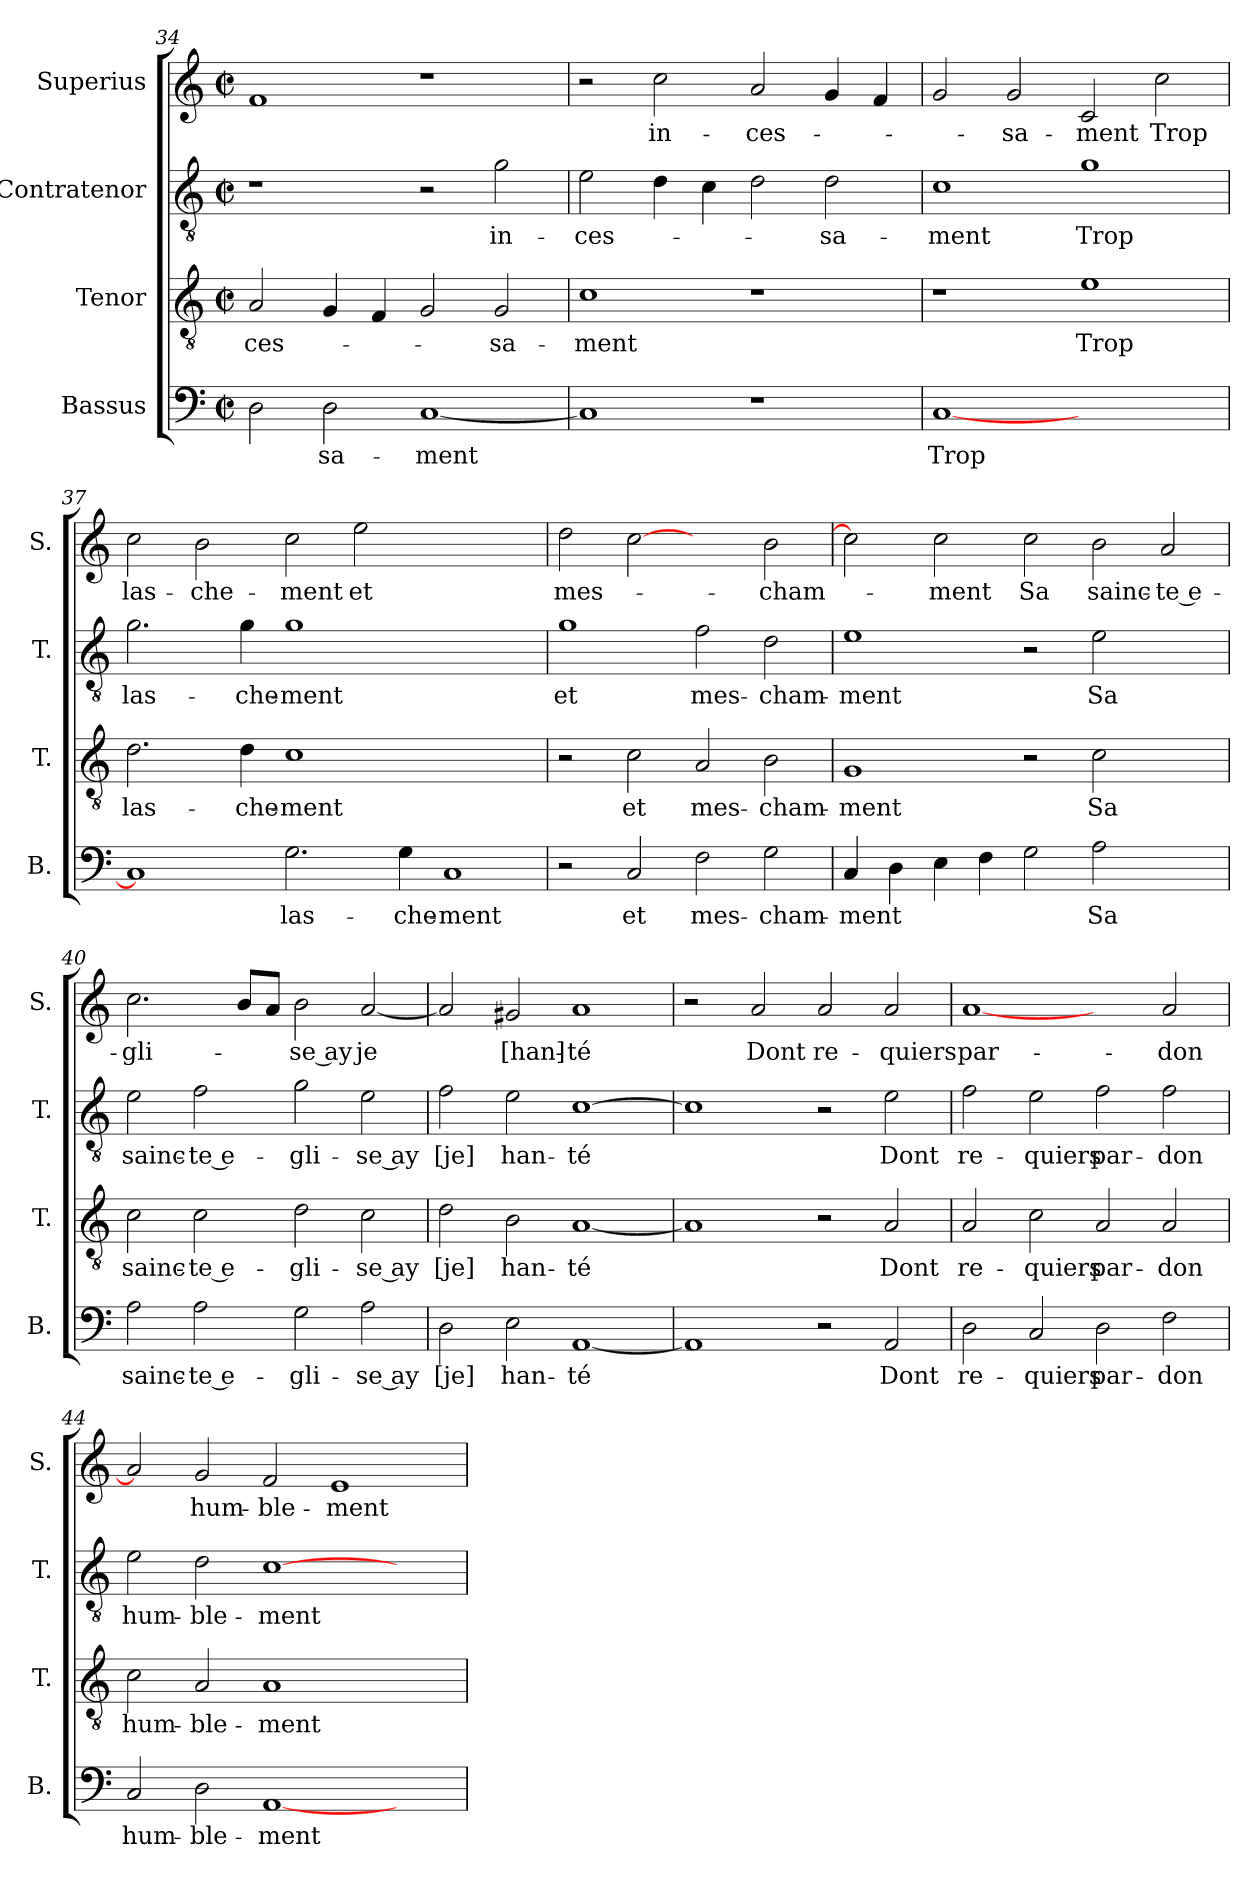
**kern	**text	**kern	**text	**kern	**text	**kern	**text
*part4	*part4	*part3	*part3	*part2	*part2	*part1	*part1
*staff4	*staff4	*staff3	*staff3	*staff2	*staff2	*staff1	*staff1
*I"Bassus	*	*I"Tenor	*	*I"Contratenor	*	*I"Superius	*
*I'B.	*	*I'T.	*	*I'T.	*	*I'S.	*
*clefF4	*	*clefGv2	*	*clefGv2	*	*clefG2	*
*k[]	*	*k[]	*	*k[]	*	*k[]	*
*C:	*	*C:	*	*C:	*	*C:	*
*M2/2	*	*M2/2	*	*M2/2	*	*M2/2	*
*met(c|)	*	*met(c|)	*	*met(c|)	*	*met(c|)	*
=34	=34	=34	=34	=34	=34	=34	=34
2D\	.	2A/	-ces-	1r	.	1f/	.
2D\	-sa-	4G/	.	.	.	.	.
.	.	4F/	.	.	.	.	.
[1C/	-ment	2G/	.	2r	.	1r	.
.	.	2G/	-sa-	2g\	in-	.	.
=35	=35	=35	=35	=35	=35	=35	=35
1C/]	.	1c\	-ment	2e\	-ces-	2r	.
.	.	.	.	4d\	.	2cc\	in-
.	.	.	.	4c\	.	.	.
1r	.	1r	.	2d\	.	2a/	-ces-
.	.	.	.	2d\	-sa-	4g/	.
.	.	.	.	.	.	4f/	.
=36	=36	=36	=36	=36	=36	=36	=36
[1C/	Trop	1r	.	1c\	-ment	2g/	.
.	.	.	.	.	.	2g/	-sa-
1ryy	.	1e\	Trop	1g\	Trop	2c/	-ment
.	.	.	.	.	.	2cc\	Trop
!!LO:LB:g=z
=37	=37	=37	=37	=37	=37	=37	=37
1C/]	.	2.d\	las-	2.g\	las-	2cc\	las-
.	.	.	.	.	.	2b\	-che-
.	.	4d\	-che-	4g\	-che-	.	.
2.G\	las-	1c\	-ment	1g\	-ment	2cc\	-ment
.	.	.	.	.	.	2ee\	et
4G\	-che-	.	.	.	.	.	.
1C/	-ment	1ryy	.	1ryy	.	1ryy	.
=38	=38	=38	=38	=38	=38	=38	=38
2r	.	2r	.	1g\	et	2dd\	mes-
2C/	et	2c\	et	.	.	[2cc\	.
2F\	mes-	2A/	mes-	2f\	mes-	2ryy	.
2G\	-cham-	2B\	-cham-	2d\	-cham-	2b\	-cham-
=39	=39	=39	=39	=39	=39	=39	=39
4C/	-ment	1G/	-ment	1e\	-ment	2cc\]	.
4D\	.	.	.	.	.	.	.
4E\	.	.	.	.	.	2cc\	-ment
4F\	.	.	.	.	.	.	.
2G\	.	2r	.	2r	.	2cc\	Sa
2A\	Sa	2c\	Sa	2e\	Sa	2b\	sainc-
2ryy	.	2ryy	.	2ryy	.	2a/	-te e-
=40	=40	=40	=40	=40	=40	=40	=40
2A\	sainc-	2c\	sainc-	2e\	sainc-	2.cc\	-gli-
2A\	-te e-	2c\	-te e-	2f\	-te e-	.	.
.	.	.	.	.	.	8b/L	.
.	.	.	.	.	.	8a/J	.
2G\	-gli-	2d\	-gli-	2g\	-gli-	2b\	-se ay
2A\	-se ay	2c\	-se ay	2e\	-se ay	[2a/	je
=41	=41	=41	=41	=41	=41	=41	=41
2D\	[je]	2d\	[je]	2f\	[je]	2a/]	.
2E\	han-	2B\	han-	2e\	han-	2g#X/	[han]-
[1AA/	-té	[1A/	-té	[1c\	-té	1a/	-té
!!LO:LB:g=z
=42	=42	=42	=42	=42	=42	=42	=42
1AA/]	.	1A/]	.	1c\]	.	2r	.
.	.	.	.	.	.	2a/	Dont
2r	.	2r	.	2r	.	2a/	re-
2AA/	Dont	2A/	Dont	2e\	Dont	2a/	-quiers
=43	=43	=43	=43	=43	=43	=43	=43
2D\	re-	2A/	re-	2f\	re-	[1a/	par-
2C/	-quiers	2c\	-quiers	2e\	-quiers	.	.
2D\	par-	2A/	par-	2f\	par-	2ryy	.
2F\	-don	2A/	-don	2f\	-don	2a/	-don
=44	=44	=44	=44	=44	=44	=44	=44
2C/	hum-	2c\	hum-	2e\	hum-	2a/]	.
2D\	-ble-	2A/	-ble-	2d\	-ble-	2g/	hum-
[1AA/	-ment	1A/	-ment	[1c\	-ment	2f/	-ble-
.	.	.	.	.	.	1e/	-ment
2ryy	.	2ryy	.	2ryy	.	.	.
=	=	=	=	=	=	=	=
*-	*-	*-	*-	*-	*-	*-	*-
